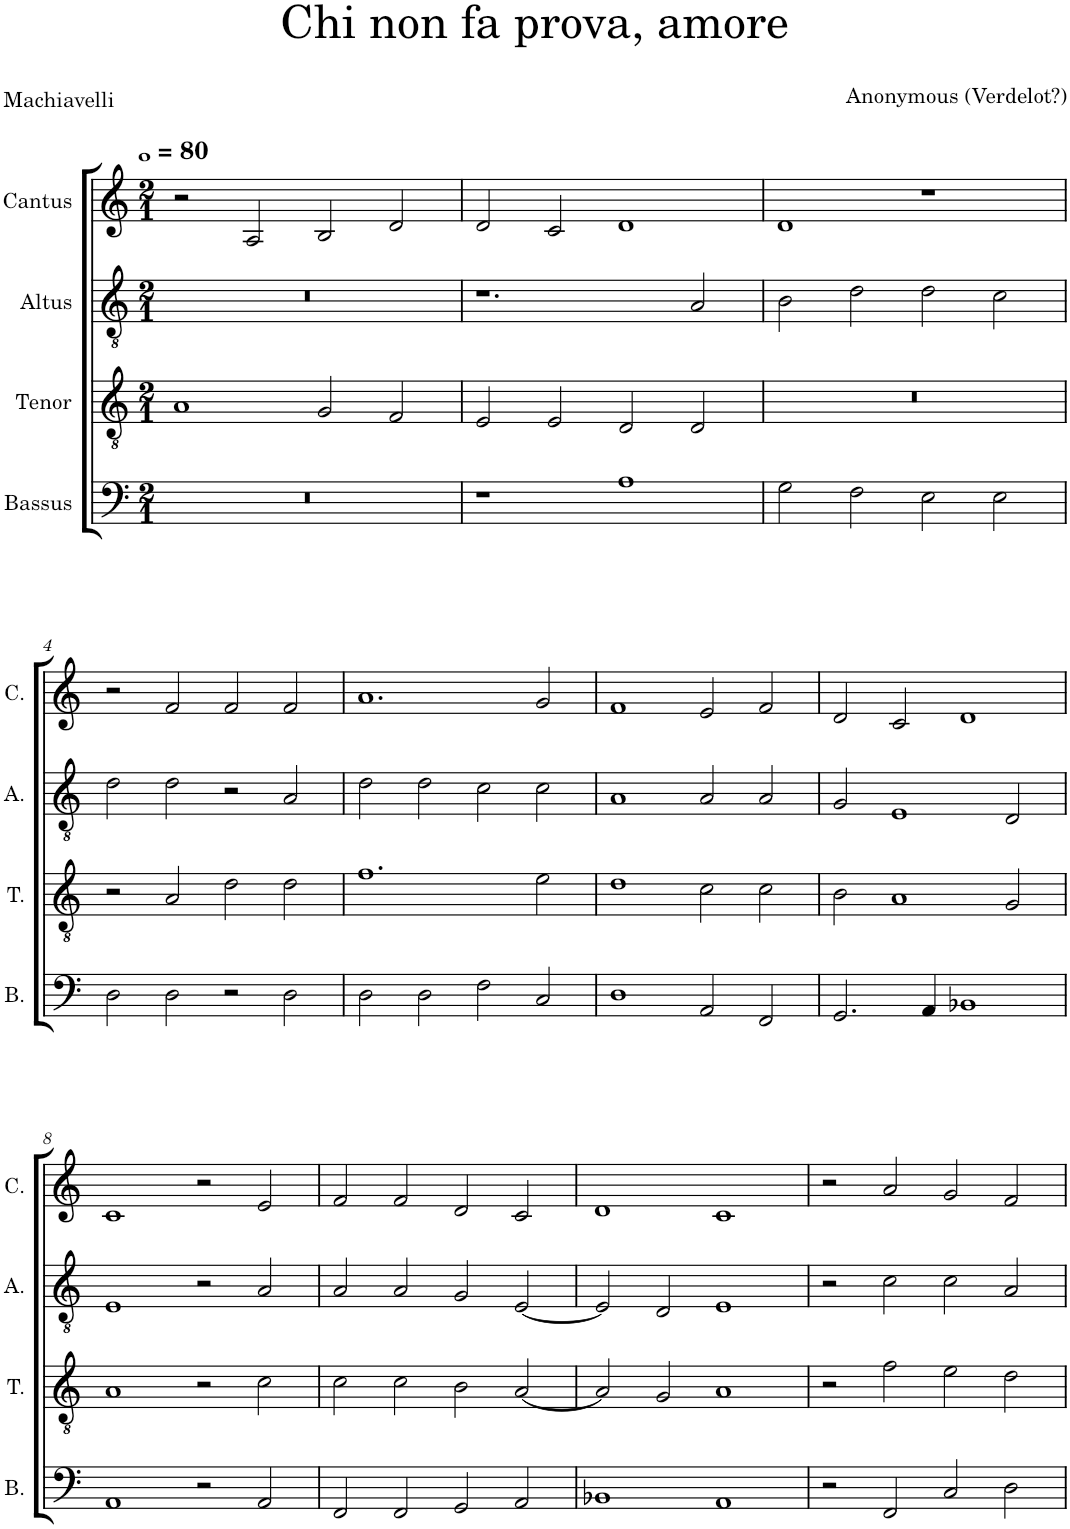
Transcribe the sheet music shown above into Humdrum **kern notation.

**kern	**kern	**kern	**kern
*part4	*part3	*part2	*part1
*staff4	*staff3	*staff2	*staff1
*I"Bassus	*I"Tenor	*I"Altus	*I"Cantus
*I'B.	*I'T.	*I'A.	*I'C.
*clefF4	*clefGv2	*clefGv2	*clefG2
*k[]	*k[]	*k[]	*k[]
*M2/1	*M2/1	*M2/1	*M2/1
*MM320	*MM320	*MM320	*MM320
=1	=1	=1	=1
0r	1A	0r	2r
.	.	.	2A/
.	2G/	.	2B/
.	2F/	.	2d/
=2	=2	=2	=2
1r	2E/	1.r	2d/
.	2E/	.	2c/
1A	2D/	.	1d
.	2D/	2A/	.
=3	=3	=3	=3
2G\	0r	2B\	1d
2F\	.	2d\	.
2E\	.	2d\	1r
2E\	.	2c\	.
!!LO:LB:g=z
=4	=4	=4	=4
2D\	2r	2d\	2r
2D\	2A/	2d\	2f/
2r	2d\	2r	2f/
2D\	2d\	2A/	2f/
=5	=5	=5	=5
2D\	1.f	2d\	1.a
2D\	.	2d\	.
2F\	.	2c\	.
2C/	2e\	2c\	2g/
=6	=6	=6	=6
1D	1d	1A	1f
2AA/	2c\	2A/	2e/
2FF/	2c\	2A/	2f/
=7	=7	=7	=7
2.GG/	2B\	2G/	2d/
.	1A	1E	2c/
4AA/	.	.	.
1BB-X	.	.	1d
.	2G/	2D/	.
!!LO:LB:g=z
=8	=8	=8	=8
1AA	1A	1E	1c
2r	2r	2r	2r
2AA/	2c\	2A/	2e/
=9	=9	=9	=9
2FF/	2c\	2A/	2f/
2FF/	2c\	2A/	2f/
2GG/	2B\	2G/	2d/
2AA/	[2A/	[2E/	2c/
=10	=10	=10	=10
1BB-X	2A/]	2E/]	1d
.	2G/	2D/	.
1AA	1A	1E	1c
=11	=11	=11	=11
2r	2r	2r	2r
2FF/	2f\	2c\	2a/
2C/	2e\	2c\	2g/
2D\	2d\	2A/	2f/
=	=	=	=
*-	*-	*-	*-
